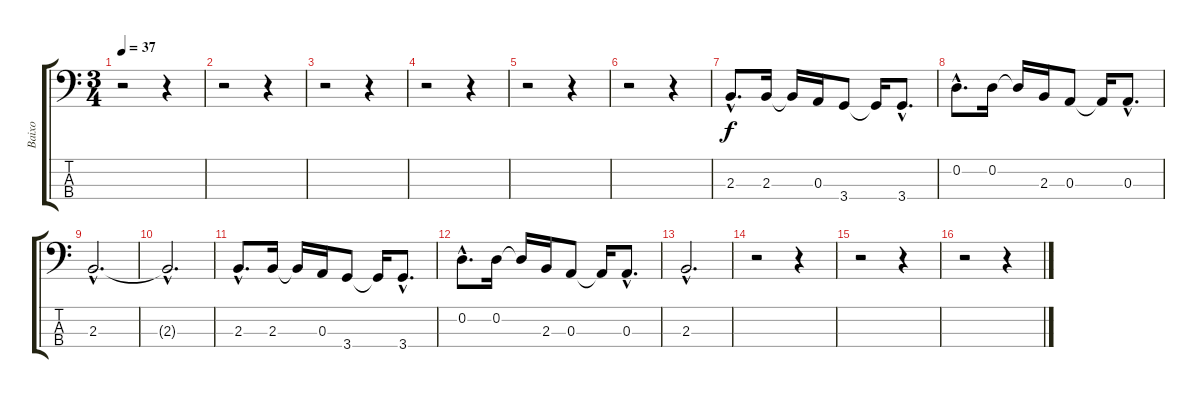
\track ("Baixo" "Baixo") {instrument electricbassfinger}
\staff {score tabs}
\tuning (G2 D2 A1 E1) {hide}
\ts (3 4)
\tempo 37
\clef f4
\ks c
r.2{dy f instrument electricbassfinger} r.4 |
r.2 r.4 |
r.2 r.4 |
r.2 r.4 |
r.2 r.4 |
r.2 r.4 |
2.3{hac}.8{d} 2.3.16 2.3{t}.16 0.3.16 3.4.8 3.4{t}.16 3.4{hac}.8{d} |
0.2{hac}.8{d} 0.2.16 0.2{t}.16 2.3.16 0.3.8 0.3{t}.16 0.3{hac}.8{d} |
2.3{hac}.2{d} |
2.3{hac t}.2{d} |
2.3{hac}.8{d} 2.3.16 2.3{t}.16 0.3.16 3.4.8 3.4{t}.16 3.4{hac}.8{d} |
0.2{hac}.8{d} 0.2.16 0.2{t}.16 2.3.16 0.3.8 0.3{t}.16 0.3{hac}.8{d} |
2.3{hac}.2{d} |
r.2 r.4 |
r.2 r.4 |
r.2 r.4
